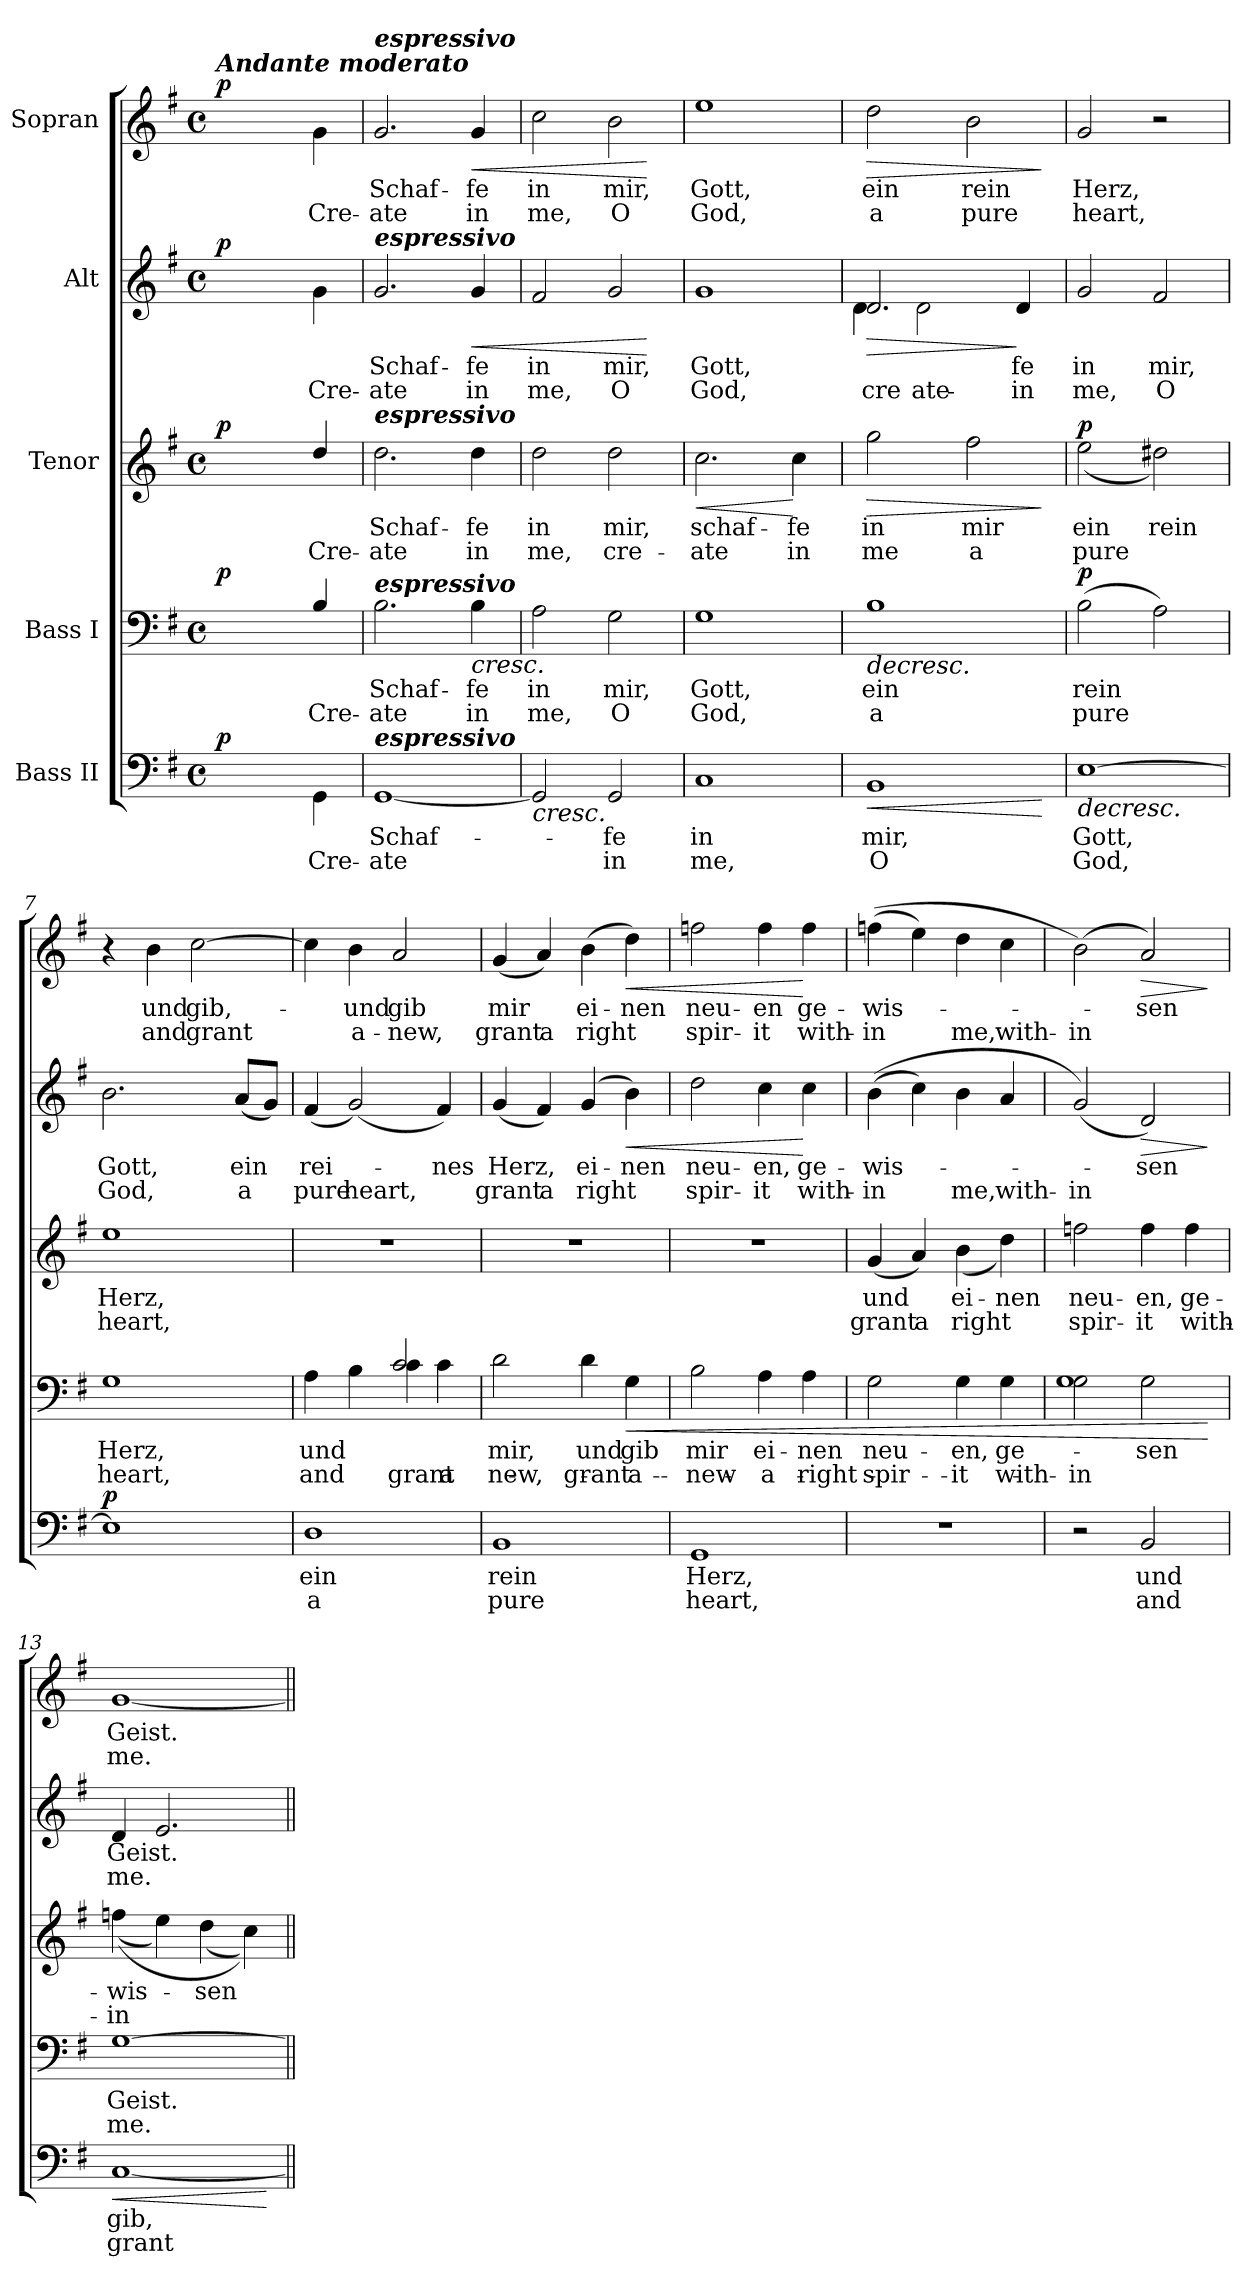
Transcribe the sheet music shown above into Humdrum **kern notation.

**kern	**text	**text	**dynam	**kern	**text	**text	**dynam	**kern	**text	**text	**dynam	**kern	**text	**text	**dynam	**kern	**text	**text	**dynam
*part5	*part5	*part5	*part5	*part4	*part4	*part4	*part4	*part3	*part3	*part3	*part3	*part2	*part2	*part2	*part2	*part1	*part1	*part1	*part1
*staff5	*staff5	*staff5	*staff5	*staff4	*staff4	*staff4	*staff4	*staff3	*staff3	*staff3	*staff3	*staff2	*staff2	*staff2	*staff2	*staff1	*staff1	*staff1	*staff1
*I"Bass II	*	*	*	*I"Bass I	*	*	*	*I"Tenor	*	*	*	*I"Alt	*	*	*	*I"Sopran	*	*	*
*clefF4	*	*	*	*clefF4	*	*	*	*clefG2	*	*	*	*clefG2	*	*	*	*clefG2	*	*	*
*k[f#]	*	*	*	*k[f#]	*	*	*	*k[f#]	*	*	*	*k[f#]	*	*	*	*k[f#]	*	*	*
*G:	*	*	*	*G:	*	*	*	*G:	*	*	*	*G:	*	*	*	*G:	*	*	*
*M4/4	*	*	*	*M4/4	*	*	*	*M4/4	*	*	*	*M4/4	*	*	*	*M4/4	*	*	*
*met(c)	*	*	*	*met(c)	*	*	*	*met(c)	*	*	*	*met(c)	*	*	*	*met(c)	*	*	*
*MM72	*	*	*	*MM72	*	*	*	*MM72	*	*	*	*MM72	*	*	*	*MM72	*	*	*
=1	=1	=1	=1	=1	=1	=1	=1	=1	=1	=1	=1	=1	=1	=1	=1	=1	=1	=1	=1
*	*	*	*	*	*	*	*	*^	*	*	*	*	*	*	*	*	*	*	*
!	!	!	!	!	!	!	!	!	!	!	!	!	!	!	!	!	!LO:TX:a:Bi:t=Andante moderato	!	!	!
!	!	!	!LO:DY:b	!	!	!	!LO:DY:b	!	!	!	!	!LO:DY:b	!	!	!	!LO:DY:b	!	!	!	!LO:DY:b
2.ryy	.	.	p	2.ryy	.	.	p	1ryy	2.ryy	.	.	p	2.ryy	.	.	p	2.ryy	.	.	p
!	!	!LO:LY:b	!	!	!	!LO:LY:b	!	!	!	!	!LO:LY:b	!	!	!	!LO:LY:b	!	!	!	!LO:LY:b	!
4GG\	.	Cre-	.	4B/	.	Cre-	.	.	4dd/	.	Cre-	.	4g\	.	Cre-	.	4g\	.	Cre-	.
=2	=2	=2	=2	=2	=2	=2	=2	=2	=2	=2	=2	=2	=2	=2	=2	=2	=2	=2	=2	=2
!	!	!	!	!	!	!	!	!	!	!	!	!	!	!	!	!	!LO:TX:a:Bi:t=espressivo	!	!	!
!	!	!	!	!	!	!	!	!	!	!	!	!	!LO:TX:a:Bi:t=espressivo	!	!	!	!	!	!	!
!	!	!	!	!	!	!	!	!LO:TX:a:Bi:t=espressivo	!	!	!	!	!	!	!	!	!	!	!	!
!	!	!	!	!LO:TX:a:Bi:t=espressivo	!	!	!	!	!	!	!	!	!	!	!	!	!	!	!	!
!LO:TX:a:Bi:t=espressivo	!	!	!	!	!	!	!	!	!	!	!	!	!	!	!	!	!	!	!	!
!	!LO:LY:b	!LO:LY:b	!	!	!LO:LY:b	!LO:LY:b	!	!	!	!LO:LY:b	!LO:LY:b	!	!	!LO:LY:b	!LO:LY:b	!	!	!LO:LY:b	!LO:LY:b	!
[1GG	Schaf-	-ate	.	2.B\	Schaf-	-ate	.	1ryy	2.dd\	Schaf-	-ate	.	2.g/	Schaf-	-ate	.	2.g/	Schaf-	-ate	.
!	!	!	!	!	!LO:LY:b	!LO:LY:b	!LO:HP:b	!	!	!LO:LY:b	!LO:LY:b	!	!	!LO:LY:b	!LO:LY:b	!LO:HP:b	!	!LO:LY:b	!LO:LY:b	!LO:HP:b
.	.	.	.	4B\	-fe	in	<	.	4dd\	-fe	in	.	4g/	-fe	in	<	4g/	-fe	in	<
=3	=3	=3	=3	=3	=3	=3	=3	=3	=3	=3	=3	=3	=3	=3	=3	=3	=3	=3	=3	=3
!	!	!	!LO:HP:b	!	!LO:LY:b	!LO:LY:b	!	!	!	!LO:LY:b	!LO:LY:b	!	!	!LO:LY:b	!LO:LY:b	!	!	!LO:LY:b	!LO:LY:b	!
2GG/]	.	.	<	2A\	in	me,	.	1ryy	2dd\	in	me,	.	2f#/	in	me,	.	2cc\	in	me,	.
!	!LO:LY:b	!LO:LY:b	!	!	!LO:LY:b	!LO:LY:b	!	!	!	!LO:LY:b	!LO:LY:b	!	!	!LO:LY:b	!LO:LY:b	!	!	!LO:LY:b	!LO:LY:b	!
2GG/	-fe	in	.	2G\	mir,	O	.	.	2dd\	mir,	cre-	.	2g/	mir,	O	.	2b\	mir,	O	.
*	*	*	*	*	*	*	*	*v	*v	*	*	*	*	*	*	*	*	*	*	*
.	.	.	.	.	.	.	.	.	.	.	.	.	.	.	[	.	.	.	[
=4	=4	=4	=4	=4	=4	=4	=4	=4	=4	=4	=4	=4	=4	=4	=4	=4	=4	=4	=4
!	!LO:LY:b	!LO:LY:b	!	!	!LO:LY:b	!LO:LY:b	!	!	!LO:LY:b	!LO:LY:b	!LO:HP:b	!	!LO:LY:b	!LO:LY:b	!	!	!LO:LY:b	!LO:LY:b	!
*	*	*	*	*	*	*	*	*^	*	*	*	*	*	*	*	*	*	*	*
1C	in	me,	.	1G	Gott,	God,	.	1ryy	2.cc\	schaf-	-ate	<	1g	Gott,	God,	.	1ee	Gott,	God,	.
!	!	!	!	!	!	!	!	!	!	!LO:LY:b	!LO:LY:b	!	!	!	!	!	!	!	!	!
.	.	.	.	.	.	.	.	.	4cc\	-fe	in	[	.	.	.	.	.	.	.	.
=5	=5	=5	=5	=5	=5	=5	=5	=5	=5	=5	=5	=5	=5	=5	=5	=5	=5	=5	=5	=5
!	!LO:LY:b	!LO:LY:b	!LO:HP:b	!	!LO:LY:b	!LO:LY:b	!LO:HP:b	!	!	!LO:LY:b	!LO:LY:b	!LO:HP:b	!	!LO:LY:b	!	!LO:HP:b	!	!	!	!
*	*	*	*	*	*	*	*	*	*	*	*	*	*^	*	*	*	*	*	*	*
!	!	!	!	!	!	!	!	!	!	!	!	!	!	!	!	!LO:LY:b	!	!	!LO:LY:b	!LO:LY:b	!LO:HP:b
1BB	mir,	O	<	1B	ein	a	>	1ryy	2gg\	in	me	>	2.d/	4d\	.	cre-	>	2dd\	ein	a	>
!	!	!	!	!	!	!	!	!	!	!	!	!	!	!	!	!LO:LY:b	!	!	!	!	!
.	.	.	.	.	.	.	.	.	.	.	.	.	.	2d\	.	-ate	.	.	.	.	.
!	!	!	!	!	!	!	!	!	!	!LO:LY:b	!LO:LY:b	!	!	!	!	!	!	!	!LO:LY:b	!LO:LY:b	!
.	.	.	.	.	.	.	.	.	2ff#\	mir	a	.	.	.	.	.	.	2b\	rein	pure	.
!	!	!	!	!	!	!	!	!	!	!	!	!	!	!	!LO:LY:b	!LO:LY:b	!	!	!	!	!
.	.	.	.	.	.	.	.	.	.	.	.	.	4d/	4ryy	-fe	in	]	.	.	.	.
*	*	*	*	*	*	*	*	*v	*v	*	*	*	*	*	*	*	*	*	*	*	*
*	*	*	*	*	*	*	*	*	*	*	*	*v	*v	*	*	*	*	*	*	*
.	.	.	[	.	.	.	[	.	.	.	]	.	.	.	.	.	.	.	]
=6	=6	=6	=6	=6	=6	=6	=6	=6	=6	=6	=6	=6	=6	=6	=6	=6	=6	=6	=6
!	!LO:LY:b	!LO:LY:b	!LO:HP:b	!	!LO:LY:b	!LO:LY:b	!LO:DY:b	!	!LO:LY:b	!LO:LY:b	!LO:DY:b	!	!LO:LY:b	!LO:LY:b	!	!	!LO:LY:b	!LO:LY:b	!
*	*	*	*	*	*	*	*	*^	*	*	*	*	*	*	*	*	*	*	*
[1E	Gott,	God,	>	(>2B\	rein	pure	p	1ryy	(<2ee\	ein	pure	p	2g/	in	me,	.	2g/	Herz,	heart,	.
!	!	!	!	!	!	!	!	!	!	!LO:LY:b	!	!	!	!LO:LY:b	!LO:LY:b	!	!	!	!	!
.	.	.	.	2A\)	.	.	.	.	2dd#X\)	rein	.	.	2f#/	mir,	O	.	2r	.	.	.
*	*	*	*	*	*	*	*	*v	*v	*	*	*	*	*	*	*	*	*	*	*
.	.	.	[	.	.	.	.	.	.	.	.	.	.	.	.	.	.	.	.
!!LO:PB:g=z
=7	=7	=7	=7	=7	=7	=7	=7	=7	=7	=7	=7	=7	=7	=7	=7	=7	=7	=7	=7
!	!	!	!LO:DY:b	!	!LO:LY:b	!LO:LY:b	!	!	!LO:LY:b	!LO:LY:b	!	!	!LO:LY:b	!LO:LY:b	!	!	!	!	!
*	*	*	*	*	*	*	*	*^	*	*	*	*	*	*	*	*	*	*	*
1E]	.	.	p	1G	Herz,	heart,	.	1ryy	1ee	Herz,	heart,	.	2.b\	Gott,	God,	.	4r	.	.	.
!	!	!	!	!	!	!	!	!	!	!	!	!	!	!	!	!	!	!LO:LY:b	!LO:LY:b	!
.	.	.	.	.	.	.	.	.	.	.	.	.	.	.	.	.	4b\	und	and	.
!	!	!	!	!	!	!	!	!	!	!	!	!	!	!	!	!	!	!LO:LY:b	!LO:LY:b	!
.	.	.	.	.	.	.	.	.	.	.	.	.	.	.	.	.	[2cc\	gib,-	grant	.
!	!	!	!	!	!	!	!	!	!	!	!	!	!	!LO:LY:b	!LO:LY:b	!	!	!	!	!
.	.	.	.	.	.	.	.	.	.	.	.	.	(<8a/L	ein	a	.	.	.	.	.
.	.	.	.	.	.	.	.	.	.	.	.	.	8g/J)	.	.	.	.	.	.	.
*	*	*	*	*	*	*	*	*v	*v	*	*	*	*	*	*	*	*	*	*	*
=8	=8	=8	=8	=8	=8	=8	=8	=8	=8	=8	=8	=8	=8	=8	=8	=8	=8	=8	=8
!	!LO:LY:b	!LO:LY:b	!	!	!LO:LY:b	!LO:LY:b	!	!	!	!	!	!	!LO:LY:b	!LO:LY:b	!	!	!	!	!
*	*	*	*	*^	*	*	*	*	*	*	*	*	*	*	*	*	*	*	*
1D	ein	a	.	4A\	2ryy	und	and	.	1r	.	.	.	(<4f#/	rei-	pure	.	4cc\]	.	.	.
!	!	!	!	!	!	!	!	!	!	!	!	!	!	!	!LO:LY:b	!	!	!LO:LY:b	!LO:LY:b	!
.	.	.	.	4B\	.	.	.	.	.	.	.	.	(>2g/)	.	heart,	.	4b\	-und	a-	.
!	!	!	!	!	!	!LO:LY:b	!	!	!	!	!	!	!	!	!	!	!	!	!	!
!	!	!	!	!	!	!	!LO:LY:b	!	!	!	!	!	!	!	!	!	!	!LO:LY:b	!LO:LY:b	!
.	.	.	.	2c/	4c\	.	grant	.	.	.	.	.	.	.	.	.	2a/	gib	-new,	.
!	!	!	!	!	!	!	!LO:LY:b	!	!	!	!	!	!	!LO:LY:b	!	!	!	!	!	!
.	.	.	.	.	4c\	.	a-	.	.	.	.	.	4f#/)	-nes	.	.	.	.	.	.
=9	=9	=9	=9	=9	=9	=9	=9	=9	=9	=9	=9	=9	=9	=9	=9	=9	=9	=9	=9	=9
!	!LO:LY:b	!LO:LY:b	!	!	!	!LO:LY:b	!LO:LY:b	!	!	!	!	!	!	!LO:LY:b	!LO:LY:b	!	!	!LO:LY:b	!LO:LY:b	!
*	*	*	*	*v	*v	*	*	*	*	*	*	*	*	*	*	*	*	*	*	*
1BB	rein	pure	.	2d\	mir,	-new,	.	1r	.	.	.	(<4g/	Herz,	grant	.	(<4g/	mir	grant	.
!	!	!	!	!	!	!	!	!	!	!	!	!	!	!LO:LY:b	!	!	!	!LO:LY:b	!
.	.	.	.	.	.	.	.	.	.	.	.	4f#/)	.	a	.	4a/)	.	a	.
!	!	!	!	!	!LO:LY:b	!LO:LY:b	!	!	!	!	!	!	!LO:LY:b	!LO:LY:b	!	!	!LO:LY:b	!LO:LY:b	!
.	.	.	.	4d\	und	grant	.	.	.	.	.	(>4g/	ei-	right	.	(>4b\	ei-	right	.
!	!	!	!	!	!LO:LY:b	!LO:LY:b	!LO:HP:b	!	!	!	!	!	!LO:LY:b	!	!LO:HP:b	!	!LO:LY:b	!	!LO:HP:b
.	.	.	.	4G\	gib	a-	<	.	.	.	.	4b\)	-nen	.	<	4dd\)	-nen	.	<
=10	=10	=10	=10	=10	=10	=10	=10	=10	=10	=10	=10	=10	=10	=10	=10	=10	=10	=10	=10
!	!LO:LY:b	!LO:LY:b	!	!	!LO:LY:b	!LO:LY:b	!	!	!	!	!	!	!LO:LY:b	!LO:LY:b	!	!	!LO:LY:b	!LO:LY:b	!
1GG	Herz,	heart,	.	2B\	mir	-new	.	1r	.	.	.	2dd\	neu-	spir-	.	2ffn\	neu-	spir-	.
!	!	!	!	!	!LO:LY:b	!LO:LY:b	!	!	!	!	!	!	!LO:LY:b	!LO:LY:b	!	!	!LO:LY:b	!LO:LY:b	!
.	.	.	.	4A\	ei-	a	.	.	.	.	.	4cc\	-en,	-it	.	4ff\	-en	-it	.
!	!	!	!	!	!LO:LY:b	!LO:LY:b	!	!	!	!	!	!	!LO:LY:b	!LO:LY:b	!	!	!LO:LY:b	!LO:LY:b	!
.	.	.	.	4A\	-nen	right	]	.	.	.	.	4cc\	ge-	with-	[	4ff\	ge-	with-	[
=11	=11	=11	=11	=11	=11	=11	=11	=11	=11	=11	=11	=11	=11	=11	=11	=11	=11	=11	=11
!	!	!	!	!	!LO:LY:b	!LO:LY:b	!	!	!LO:LY:b	!LO:LY:b	!	!	!LO:LY:b	!LO:LY:b	!	!	!LO:LY:b	!LO:LY:b	!
*	*	*	*	*	*	*	*	*^	*	*	*	*	*	*	*	*	*	*	*
1r	.	.	.	2G\	neu-	spir-	.	1ryy	(>4g/	und	grant	.	(>(<4b\	-wis-	-in	.	(>(<4ffn\	-wis-	-in	.
!	!	!	!	!	!	!	!	!	!	!	!LO:LY:b	!	!	!	!	!	!	!	!	!
.	.	.	.	.	.	.	.	.	4a/)	.	a	.	4cc\)	.	.	.	4ee\)	.	.	.
!	!	!	!	!	!LO:LY:b	!LO:LY:b	!	!	!	!LO:LY:b	!LO:LY:b	!	!	!	!LO:LY:b	!	!	!	!LO:LY:b	!
.	.	.	.	4G\	-en,	-it	.	.	(<4b\	ei-	right	.	4b\	.	me,	.	4dd\	.	me,	.
!	!	!	!	!	!LO:LY:b	!LO:LY:b	!	!	!	!LO:LY:b	!	!	!	!	!LO:LY:b	!	!	!	!LO:LY:b	!
.	.	.	.	4G\	ge-	with-	.	.	4dd\)	-nen	.	.	4a/	.	with-	.	4cc\	.	with-	.
!!LO:PB:g=z
=12	=12	=12	=12	=12	=12	=12	=12	=12	=12	=12	=12	=12	=12	=12	=12	=12	=12	=12	=12	=12
!	!	!	!	!	!LO:LY:b	!	!	!	!	!	!	!	!	!	!	!	!	!	!	!
*	*	*	*	*^	*	*	*	*	*	*	*	*	*	*	*	*	*	*	*	*
!	!	!	!	!	!	!	!LO:LY:b	!	!	!	!LO:LY:b	!LO:LY:b	!	!	!	!LO:LY:b	!	!	!	!LO:LY:b	!
2r	.	.	.	2G\	1G	.	-in	.	1ryy	2ffn\	neu-	spir-	.	(>2g/)	.	-in	.	(>2b\)	.	-in	.
!	!LO:LY:b	!LO:LY:b	!	!	!	!LO:LY:b	!	!	!	!	!LO:LY:b	!LO:LY:b	!	!	!LO:LY:b	!	!LO:HP:b	!	!LO:LY:b	!	!LO:HP:b
2BB/	und	and	.	2G\	.	-sen	.	.	.	4ff\	-en,	-it	.	2d/)	-sen	.	>	2a/)	-sen	.	>
!	!	!	!	!	!	!	!	!	!	!	!LO:LY:b	!LO:LY:b	!	!	!	!	!	!	!	!	!
.	.	.	.	.	.	.	.	.	.	4ff\	ge-	with-	.	.	.	.	.	.	.	.	.
*	*	*	*	*v	*v	*	*	*	*	*	*	*	*	*	*	*	*	*	*	*	*
*	*	*	*	*	*	*	*	*v	*v	*	*	*	*	*	*	*	*	*	*	*
.	.	.	.	.	.	.	[	.	.	.	.	.	.	.	]	.	.	.	]
!!LO:PB:g=z
=13	=13	=13	=13	=13	=13	=13	=13	=13	=13	=13	=13	=13	=13	=13	=13	=13	=13	=13	=13
!	!LO:LY:b	!LO:LY:b	!LO:HP:b	!	!LO:LY:b	!LO:LY:b	!	!	!LO:LY:b	!LO:LY:b	!	!	!LO:LY:b	!LO:LY:b	!	!	!LO:LY:b	!LO:LY:b	!
*	*	*	*	*	*	*	*	*^	*	*	*	*	*	*	*	*	*	*	*
[1C	gib,	grant	<	[1G	Geist.	me.	.	1ryy	(<(<4ffn\	-wis-	-in	.	4d/	Geist.	me.	.	[1g	Geist.	me.	.
.	.	.	.	.	.	.	.	.	4ee\)	.	.	.	2.e/	.	.	.	.	.	.	.
!	!	!	!	!	!	!	!	!	!	!LO:LY:b	!	!	!	!	!	!	!	!	!	!
.	.	.	.	.	.	.	.	.	(<4dd\	-sen	.	.	.	.	.	.	.	.	.	.
.	.	.	.	.	.	.	.	.	4cc\))	.	.	.	.	.	.	.	.	.	.	.
*	*	*	*	*	*	*	*	*v	*v	*	*	*	*	*	*	*	*	*	*	*
.	.	.	] [	.	.	.	.	.	.	.	.	.	.	.	.	.	.	.	.
=||	=||	=||	=||	=||	=||	=||	=||	=||	=||	=||	=||	=||	=||	=||	=||	=||	=||	=||	=||
*-	*-	*-	*-	*-	*-	*-	*-	*-	*-	*-	*-	*-	*-	*-	*-	*-	*-	*-	*-
